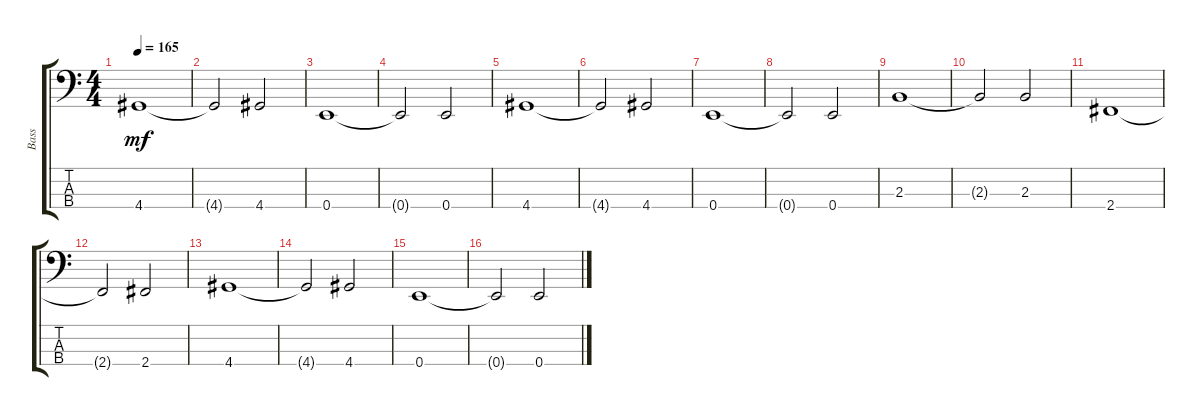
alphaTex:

\track ("Bass" "Bass") {instrument electricbasspick}
\staff {score tabs}
\tuning (G2 D2 A1 E1) {hide}
\ts (4 4)
\tempo 165
\clef f4
\ks c
4.4.1{dy mf} |
4.4{t}.2 4.4.2 |
0.4.1 |
0.4{t}.2 0.4.2 |
4.4.1 |
4.4{t}.2 4.4.2 |
0.4.1 |
0.4{t}.2 0.4.2 |
2.3.1 |
2.3{t}.2 2.3.2 |
2.4.1 |
2.4{t}.2 2.4.2 |
4.4.1 |
4.4{t}.2 4.4.2 |
0.4.1 |
0.4{t}.2 0.4.2
